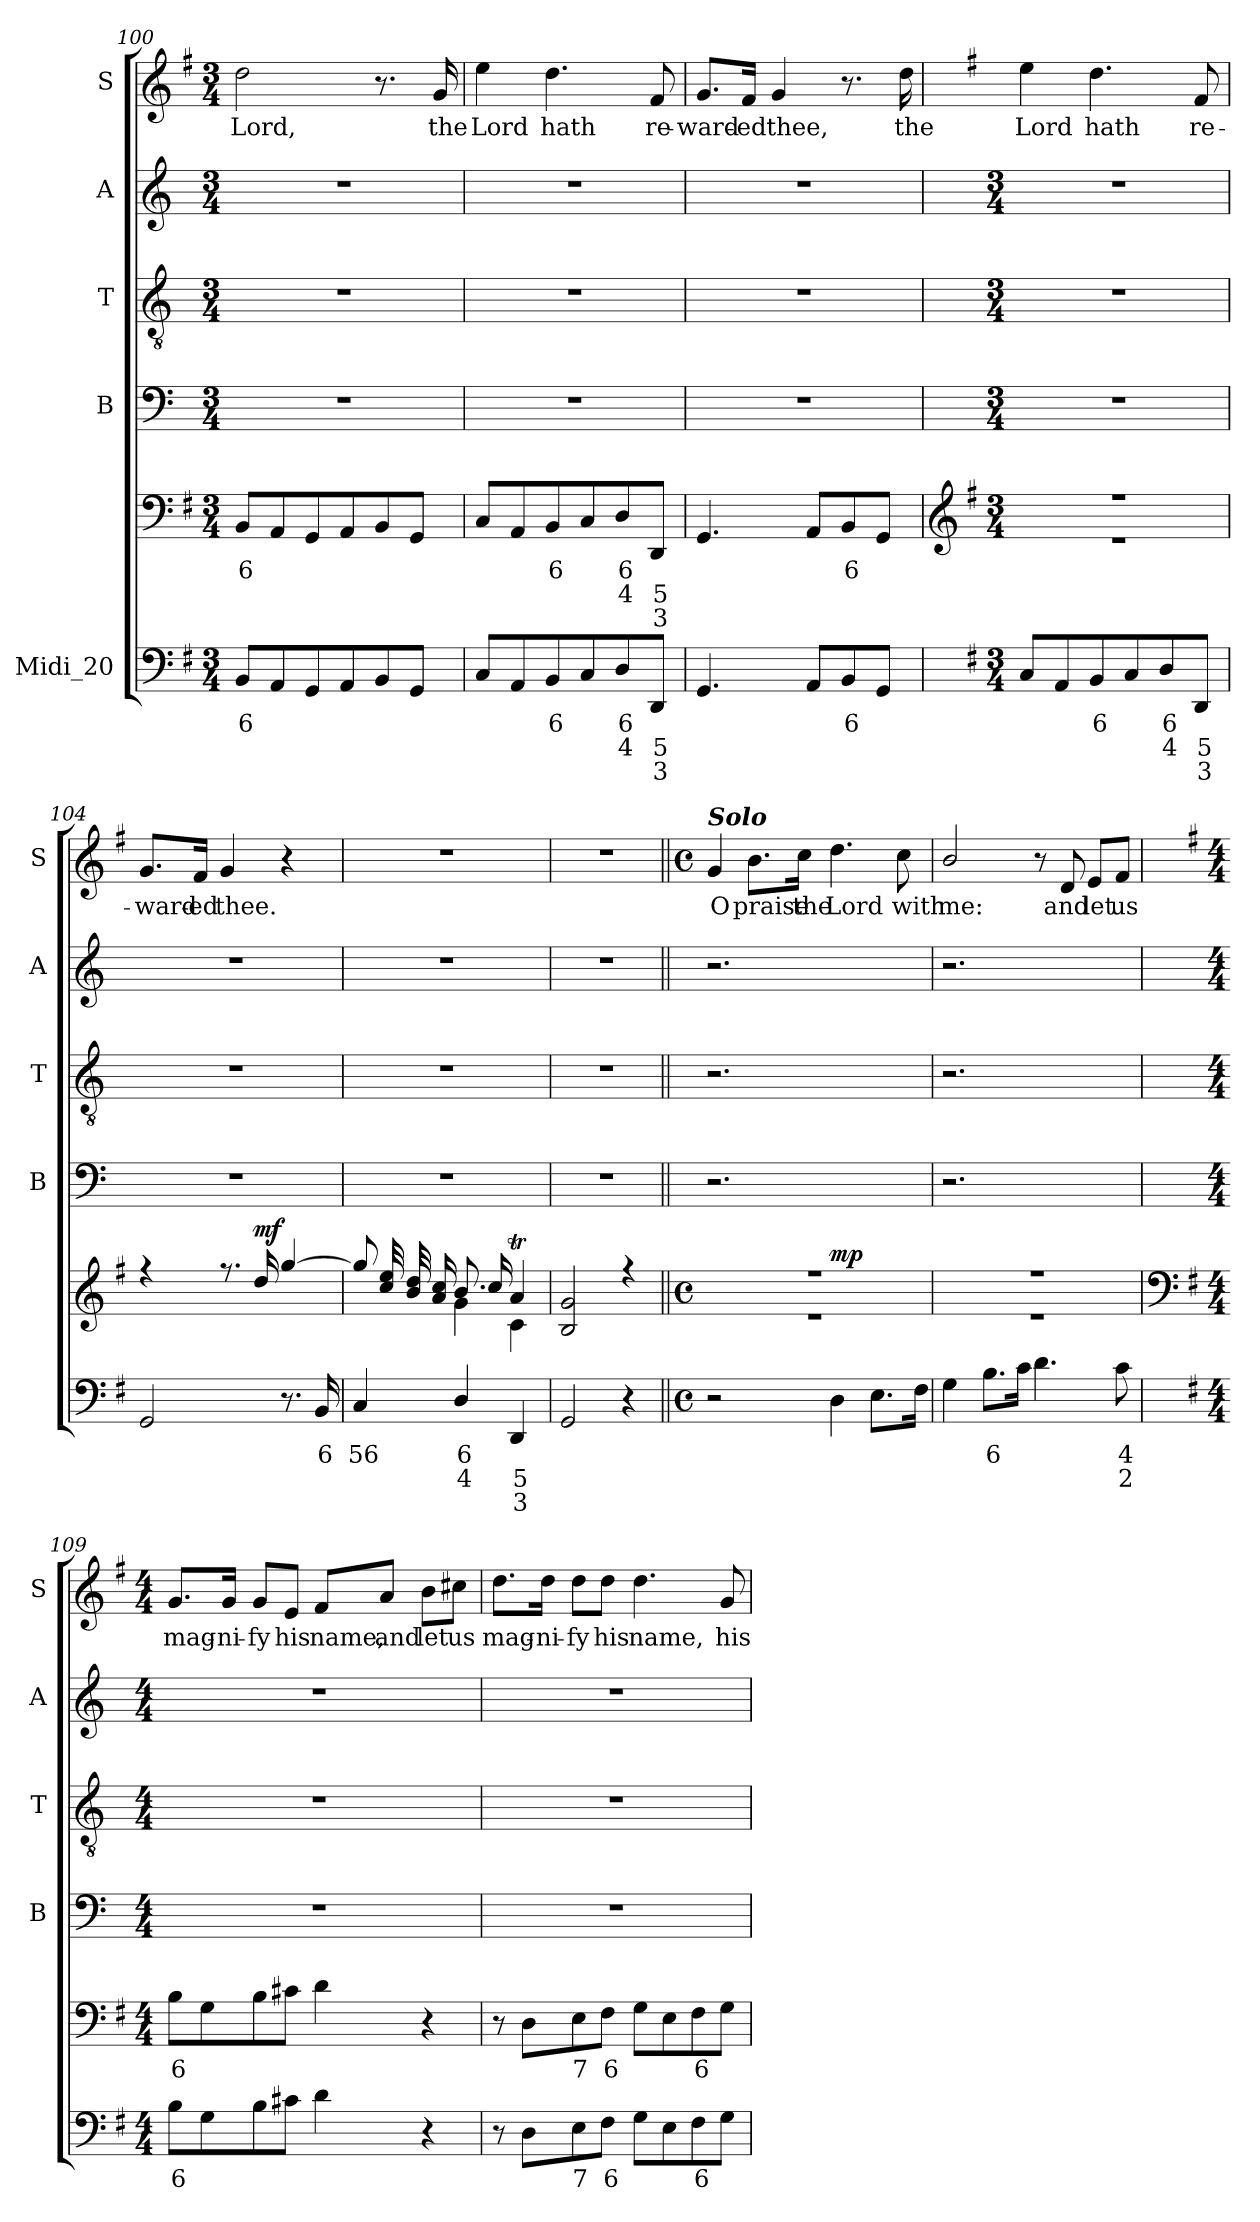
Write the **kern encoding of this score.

**kern	**text	**text	**text	**kern	**text	**text	**text	**dynam	**kern	**kern	**kern	**kern	**text
*part5	*part5	*part5	*part5	*part5	*part5	*part5	*part5	*part5	*part4	*part3	*part2	*part1	*part1
*staff6	*staff6	*staff6	*staff6	*staff5	*staff5	*staff5	*staff5	*staff5/6	*staff4	*staff3	*staff2	*staff1	*staff1
*I"Midi_20	*	*	*	*	*	*	*	*	*I"B	*I"T	*I"A	*I"S	*
*	*	*	*	*	*	*	*	*	*I'B	*I'T	*I'A	*I'S	*
*clefF4	*	*	*	*clefF4	*	*	*	*	*clefF4	*clefGv2	*clefG2	*clefG2	*
*k[f#]	*	*	*	*k[f#]	*	*	*	*	*k[]	*k[]	*k[]	*k[f#]	*
*G:	*	*	*	*G:	*	*	*	*	*C:	*C:	*C:	*G:	*
*M3/4	*	*	*	*M3/4	*	*	*	*	*M3/4	*M3/4	*M3/4	*M3/4	*
=100	=100	=100	=100	=100	=100	=100	=100	=100	=100	=100	=100	=100	=100
!	!LO:LY:b	!	!	!	!LO:LY:b	!	!	!	!	!	!	!	!LO:LY:b
8BBL	6	.	.	8BBL	6	.	.	.	2.r	2.r	2.r	2dd	Lord,
8AA	.	.	.	8AA	.	.	.	.	.	.	.	.	.
8GG	.	.	.	8GG	.	.	.	.	.	.	.	.	.
8AA	.	.	.	8AA	.	.	.	.	.	.	.	.	.
8BB	.	.	.	8BB	.	.	.	.	.	.	.	8.r	.
8GGJ	.	.	.	8GGJ	.	.	.	.	.	.	.	.	.
!	!	!	!	!	!	!	!	!	!	!	!	!	!LO:LY:b
.	.	.	.	.	.	.	.	.	.	.	.	16g	the
=101	=101	=101	=101	=101	=101	=101	=101	=101	=101	=101	=101	=101	=101
!	!	!	!	!	!	!	!	!	!	!	!	!	!LO:LY:b
8CL	.	.	.	8CL	.	.	.	.	2.r	2.r	2.r	4ee	Lord
8AA	.	.	.	8AA	.	.	.	.	.	.	.	.	.
!	!LO:LY:b	!	!	!	!LO:LY:b	!	!	!	!	!	!	!	!LO:LY:b
8BB	6	.	.	8BB	6	.	.	.	.	.	.	4.dd	hath
8C	.	.	.	8C	.	.	.	.	.	.	.	.	.
!	!LO:LY:b	!LO:LY:b	!	!	!LO:LY:b	!LO:LY:b	!	!	!	!	!	!	!
8D	6	4	.	8D	6	4	.	.	.	.	.	.	.
!	!	!LO:LY:b	!LO:LY:b	!	!	!LO:LY:b	!LO:LY:b	!	!	!	!	!	!LO:LY:b
8DDJ	.	5	3	8DDJ	.	5	3	.	.	.	.	8f#	re-
=102	=102	=102	=102	=102	=102	=102	=102	=102	=102	=102	=102	=102	=102
!	!	!	!	!	!	!	!	!	!	!	!	!	!LO:LY:b
4.GG	.	.	.	4.GG	.	.	.	.	2.r	2.r	2.r	8.g/L	-ward-
!	!	!	!	!	!	!	!	!	!	!	!	!	!LO:LY:b
.	.	.	.	.	.	.	.	.	.	.	.	16f#/Jk	-ed
!	!	!	!	!	!	!	!	!	!	!	!	!	!LO:LY:b
.	.	.	.	.	.	.	.	.	.	.	.	4g	thee,
8AAL	.	.	.	8AAL	.	.	.	.	.	.	.	.	.
!	!LO:LY:b	!	!	!	!LO:LY:b	!	!	!	!	!	!	!	!
8BB	6	.	.	8BB	6	.	.	.	.	.	.	8.r	.
8GGJ	.	.	.	8GGJ	.	.	.	.	.	.	.	.	.
!	!	!	!	!	!	!	!	!	!	!	!	!	!LO:LY:b
.	.	.	.	.	.	.	.	.	.	.	.	16dd	the
!!LO:LB:g=z
=103	=103	=103	=103	=103	=103	=103	=103	=103	=103	=103	=103	=103	=103
*	*	*	*	*clefG2	*	*	*	*	*	*	*	*	*
*k[f#]	*	*	*	*k[f#]	*	*	*	*	*	*	*	*	*
*G:	*	*	*	*G:	*	*	*	*	*	*	*	*	*
*M3/4	*	*	*	*M3/4	*	*	*	*	*M3/4	*M3/4	*M3/4	*	*
*	*	*	*	*^	*	*	*	*	*	*	*	*	*
!	!	!	!	!LO:N:vis=1	!LO:N:vis=1	!	!	!	!	!	!	!	!	!LO:LY:b
8CL	.	.	.	2.r	2.r	.	.	.	.	2.r	2.r	2.r	4ee	Lord
8AA	.	.	.	.	.	.	.	.	.	.	.	.	.	.
!	!LO:LY:b	!	!	!	!	!	!	!	!	!	!	!	!	!LO:LY:b
8BB	6	.	.	.	.	.	.	.	.	.	.	.	4.dd	hath
8C	.	.	.	.	.	.	.	.	.	.	.	.	.	.
!	!LO:LY:b	!LO:LY:b	!	!	!	!	!	!	!	!	!	!	!	!
8D	6	4	.	.	.	.	.	.	.	.	.	.	.	.
!	!	!LO:LY:b	!LO:LY:b	!	!	!	!	!	!	!	!	!	!	!LO:LY:b
8DDJ	.	5	3	.	.	.	.	.	.	.	.	.	8f#	re-
=104	=104	=104	=104	=104	=104	=104	=104	=104	=104	=104	=104	=104	=104	=104
!	!	!	!	!	!LO:N:vis=1	!	!	!	!	!	!	!	!	!LO:LY:b
2GG	.	.	.	4r	2.ryy	.	.	.	.	2.r	2.r	2.r	8.g/L	-ward-
!	!	!	!	!	!	!	!	!	!	!	!	!	!	!LO:LY:b
.	.	.	.	.	.	.	.	.	.	.	.	.	16f#/Jk	-ed
!	!	!	!	!	!	!	!	!	!	!	!	!	!	!LO:LY:b
.	.	.	.	8.r	.	.	.	.	.	.	.	.	4g	thee.
!	!	!	!	!	!	!	!	!	!LO:DY:b	!	!	!	!	!
.	.	.	.	16dd	.	.	.	.	mf	.	.	.	.	.
8.r	.	.	.	[4gg	.	.	.	.	.	.	.	.	4r	.
!	!LO:LY:b	!	!	!	!	!	!	!	!	!	!	!	!	!
16BB	6	.	.	.	.	.	.	.	.	.	.	.	.	.
=105	=105	=105	=105	=105	=105	=105	=105	=105	=105	=105	=105	=105	=105	=105
!	!LO:LY:b	!	!	!	!	!	!	!	!	!	!	!	!LO:N:vis=1	!
4C	56	.	.	8gg/L]	4ryy	.	.	.	.	2.r	2.r	2.r	2.r	.
.	.	.	.	32cc/ 32ee/LL	.	.	.	.	.	.	.	.	.	.
.	.	.	.	32b/ 32dd/	.	.	.	.	.	.	.	.	.	.
.	.	.	.	16a/ 16cc/JJ	.	.	.	.	.	.	.	.	.	.
!	!LO:LY:b	!LO:LY:b	!	!	!	!	!	!	!	!	!	!	!	!
4D/	6	4	.	8.b/L	4g\	.	.	.	.	.	.	.	.	.
.	.	.	.	16cc/J	.	.	.	.	.	.	.	.	.	.
!	!	!LO:LY:b	!LO:LY:b	!	!	!	!	!	!	!	!	!	!	!
4DD	.	5	3	4aT	4c\	.	.	.	.	.	.	.	.	.
=106	=106	=106	=106	=106	=106	=106	=106	=106	=106	=106	=106	=106	=106	=106
!	!	!	!	!	!LO:N:vis=1	!	!	!	!	!	!	!	!LO:N:vis=1	!
2GG	.	.	.	2B 2g	2.ryy	.	.	.	.	2.r	2.r	2.r	2.r	.
4r	.	.	.	4r	.	.	.	.	.	.	.	.	.	.
=107||	=107||	=107||	=107||	=107||	=107||	=107||	=107||	=107||	=107||	=107||	=107||	=107||	=107||	=107||
*M4/4	*	*	*	*M4/4	*	*	*	*	*	*	*	*	*M4/4	*
*met(c)	*	*	*	*met(c)	*	*	*	*	*	*	*	*	*met(c)	*
!	!	!	!	!	!	!	!	!	!	!	!	!	!LO:TX:a:Bi:t=Solo	!
!	!	!	!	!	!	!	!	!	!	!	!	!	!	!LO:LY:b
2r	.	.	.	1r	1r	.	.	.	.	2.r	2.r	2.r	4g	O
!	!	!	!	!	!	!	!	!	!	!	!	!	!	!LO:LY:b
.	.	.	.	.	.	.	.	.	.	.	.	.	8.b\L	praise
!	!	!	!	!	!	!	!	!	!	!	!	!	!	!LO:LY:b
.	.	.	.	.	.	.	.	.	.	.	.	.	16cc\Jk	the
!	!	!	!	!	!	!	!	!	!LO:DY:b=2	!	!	!	!	!LO:LY:b
4D	.	.	.	.	.	.	.	.	mp	.	.	.	4.dd	Lord
8.EL	.	.	.	.	.	.	.	.	.	4ryy	4ryy	4ryy	.	.
!	!	!	!	!	!	!	!	!	!	!	!	!	!	!LO:LY:b
.	.	.	.	.	.	.	.	.	.	.	.	.	8cc	with
16F#J	.	.	.	.	.	.	.	.	.	.	.	.	.	.
=108	=108	=108	=108	=108	=108	=108	=108	=108	=108	=108	=108	=108	=108	=108
!	!	!	!	!	!	!	!	!	!	!	!	!	!	!LO:LY:b
4G	.	.	.	1r	1r	.	.	.	.	2.r	2.r	2.r	2b/	me:
!	!LO:LY:b	!	!	!	!	!	!	!	!	!	!	!	!	!
8.BL	6	.	.	.	.	.	.	.	.	.	.	.	.	.
16cJ	.	.	.	.	.	.	.	.	.	.	.	.	.	.
4.d	.	.	.	.	.	.	.	.	.	.	.	.	8r	.
!	!	!	!	!	!	!	!	!	!	!	!	!	!	!LO:LY:b
.	.	.	.	.	.	.	.	.	.	.	.	.	8d	and
!	!	!	!	!	!	!	!	!	!	!	!	!	!	!LO:LY:b
.	.	.	.	.	.	.	.	.	.	4ryy	4ryy	4ryy	8e/L	let
!	!LO:LY:b	!LO:LY:b	!	!	!	!	!	!	!	!	!	!	!	!LO:LY:b
8c	4	2	.	.	.	.	.	.	.	.	.	.	8f#/J	us
*	*	*	*	*v	*v	*	*	*	*	*	*	*	*	*
!!LO:LB:g=z
=109	=109	=109	=109	=109	=109	=109	=109	=109	=109	=109	=109	=109	=109
*	*	*	*	*clefF4	*	*	*	*	*	*	*	*	*
*k[f#]	*	*	*	*k[f#]	*	*	*	*	*	*	*	*	*
*G:	*	*	*	*G:	*	*	*	*	*	*	*	*	*
*M4/4	*	*	*	*M4/4	*	*	*	*	*M4/4	*M4/4	*M4/4	*M4/4	*
!	!LO:LY:b	!	!	!	!LO:LY:b	!	!	!	!	!	!	!	!LO:LY:b
8BL	6	.	.	8BL	6	.	.	.	1r	1r	1r	8.g/L	mag-
8G	.	.	.	8G	.	.	.	.	.	.	.	.	.
!	!	!	!	!	!	!	!	!	!	!	!	!	!LO:LY:b
.	.	.	.	.	.	.	.	.	.	.	.	16g/Jk	-ni-
!	!	!	!	!	!	!	!	!	!	!	!	!	!LO:LY:b
8B	.	.	.	8B	.	.	.	.	.	.	.	8g/L	-fy
!	!	!	!	!	!	!	!	!	!	!	!	!	!LO:LY:b
8c#XJ	.	.	.	8c#XJ	.	.	.	.	.	.	.	8e/J	his
!	!	!	!	!	!	!	!	!	!	!	!	!	!LO:LY:b
4d	.	.	.	4d	.	.	.	.	.	.	.	8f#/L	name,
!	!	!	!	!	!	!	!	!	!	!	!	!	!LO:LY:b
.	.	.	.	.	.	.	.	.	.	.	.	8a/J	and
!	!	!	!	!	!	!	!	!	!	!	!	!	!LO:LY:b
4r	.	.	.	4r	.	.	.	.	.	.	.	8b\L	let
!	!	!	!	!	!	!	!	!	!	!	!	!	!LO:LY:b
.	.	.	.	.	.	.	.	.	.	.	.	8cc#X\J	us
=110	=110	=110	=110	=110	=110	=110	=110	=110	=110	=110	=110	=110	=110
!	!	!	!	!	!	!	!	!	!	!	!	!	!LO:LY:b
8r	.	.	.	8r	.	.	.	.	1r	1r	1r	8.dd\L	mag-
8DL	.	.	.	8DL	.	.	.	.	.	.	.	.	.
!	!	!	!	!	!	!	!	!	!	!	!	!	!LO:LY:b
.	.	.	.	.	.	.	.	.	.	.	.	16dd\Jk	-ni-
!	!LO:LY:b	!	!	!	!LO:LY:b	!	!	!	!	!	!	!	!LO:LY:b
8E	7	.	.	8E	7	.	.	.	.	.	.	8dd\L	-fy
!	!LO:LY:b	!	!	!	!LO:LY:b	!	!	!	!	!	!	!	!LO:LY:b
8F#J	6	.	.	8F#J	6	.	.	.	.	.	.	8dd\J	his
!	!	!	!	!	!	!	!	!	!	!	!	!	!LO:LY:b
8GL	.	.	.	8GL	.	.	.	.	.	.	.	4.dd	name,
8E	.	.	.	8E	.	.	.	.	.	.	.	.	.
!	!LO:LY:b	!	!	!	!LO:LY:b	!	!	!	!	!	!	!	!
8F#	6	.	.	8F#	6	.	.	.	.	.	.	.	.
!	!	!	!	!	!	!	!	!	!	!	!	!	!LO:LY:b
8GJ	.	.	.	8GJ	.	.	.	.	.	.	.	8g	his
=	=	=	=	=	=	=	=	=	=	=	=	=	=
*-	*-	*-	*-	*-	*-	*-	*-	*-	*-	*-	*-	*-	*-
